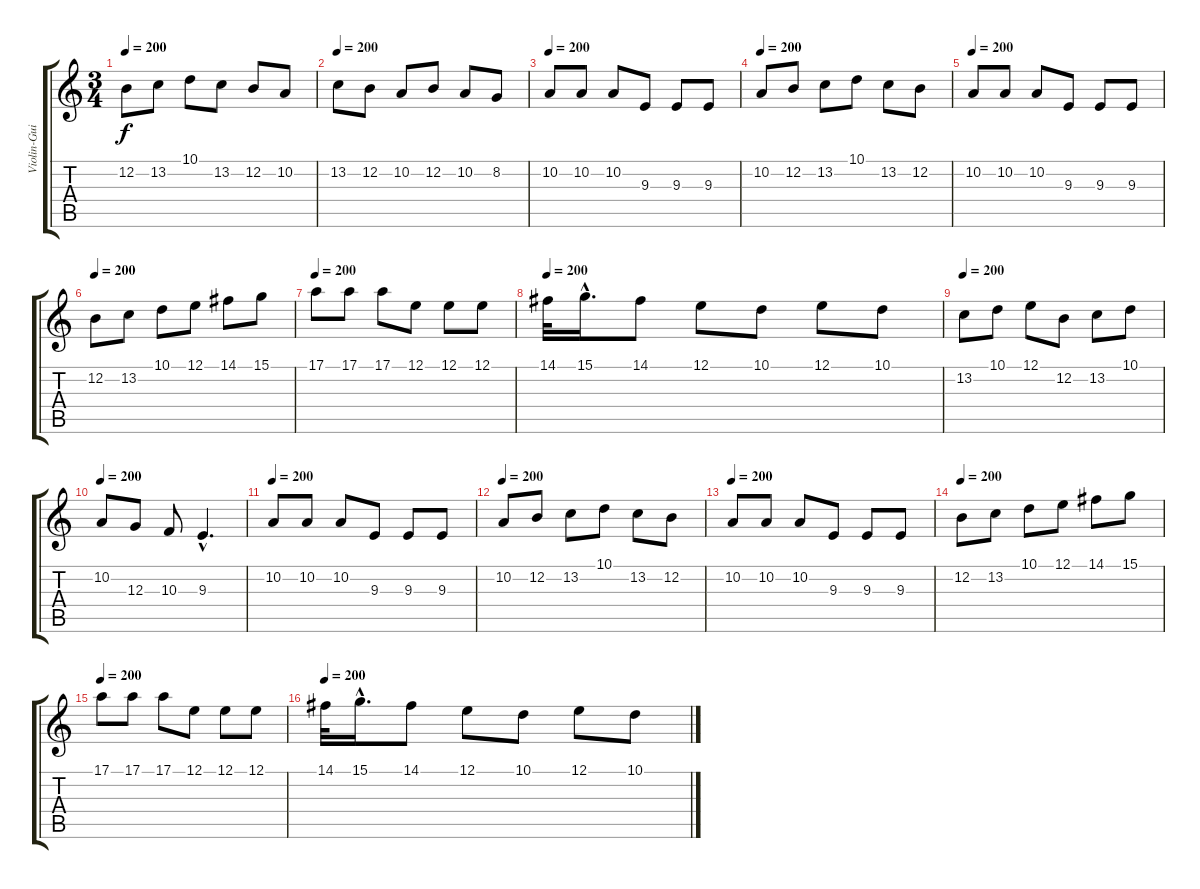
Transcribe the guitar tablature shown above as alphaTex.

\track ("Violin-Guitarra 2" "Violin-Gui") {instrument violin}
\staff {score tabs}
\tuning (E4 B3 G3 D3 A2 E2) {hide}
\ts (3 4)
\tempo 200
\clef g2
\ks c
12.2.8{dy f} 13.2.8 10.1.8 13.2.8 12.2.8 10.2.8 |
\tempo 200
13.2.8 12.2.8 10.2.8 12.2.8 10.2.8 8.2.8 |
\tempo 200
10.2.8 10.2.8 10.2.8 9.3.8 9.3.8 9.3.8 |
\tempo 200
10.2.8 12.2.8 13.2.8 10.1.8 13.2.8 12.2.8 |
\tempo 200
10.2.8 10.2.8 10.2.8 9.3.8 9.3.8 9.3.8 |
\tempo 200
12.2.8 13.2.8 10.1.8 12.1.8 14.1.8 15.1.8 |
\tempo 200
17.1.8 17.1.8 17.1.8 12.1.8 12.1.8 12.1.8 |
\tempo 200
14.1.32 15.1{hac}.16{d} 14.1.8 12.1.8 10.1.8 12.1.8 10.1.8 |
\tempo 200
13.2.8 10.1.8 12.1.8 12.2.8 13.2.8 10.1.8 |
\tempo 200
10.2.8 12.3.8 10.3.8 9.3{hac}.4{d} |
\tempo 200
10.2.8 10.2.8 10.2.8 9.3.8 9.3.8 9.3.8 |
\tempo 200
10.2.8 12.2.8 13.2.8 10.1.8 13.2.8 12.2.8 |
\tempo 200
10.2.8 10.2.8 10.2.8 9.3.8 9.3.8 9.3.8 |
\tempo 200
12.2.8 13.2.8 10.1.8 12.1.8 14.1.8 15.1.8 |
\tempo 200
17.1.8 17.1.8 17.1.8 12.1.8 12.1.8 12.1.8 |
\tempo 200
14.1.32 15.1{hac}.16{d} 14.1.8 12.1.8 10.1.8 12.1.8 10.1.8
